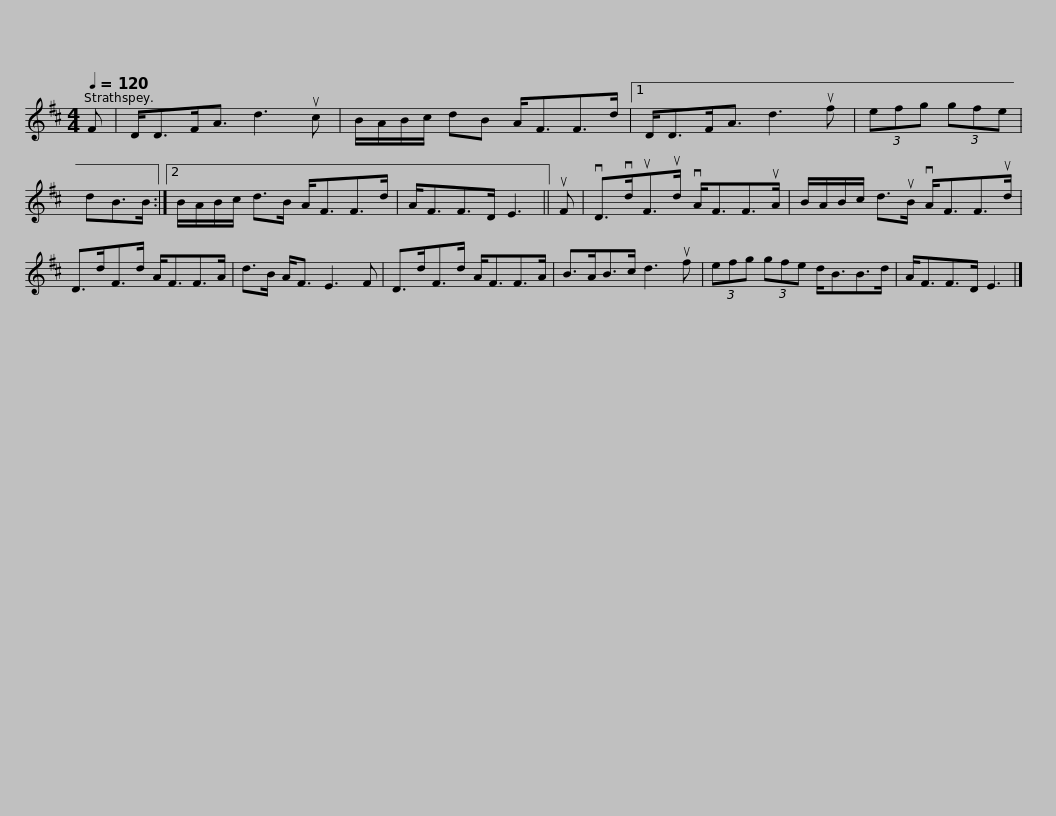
X:1
L:1/8
Q:1/4=120
M:4/4
I:linebreak $
K:D
V:1 treble
V:1
 F | D<DF<A d3 uc | B/A/B/c/ dB A<FF>d |1 D<DF<A d3 uf | (3efg (3gfe | %5
 dB>B :|2$ B/A/B/c/ d>B A<FF>d | A<FF>D E3 || uF | vD>vduF>ud vA<FF>uA | %10
 B/A/B/c/ d>uB vA<FF>ud |$ D>dF>d A<FF>A | d>B A<F E3 F | D>dF>d A<FF>A | B>AB>c d3 uf | %15
 (3efg (3gfe d<BB>d |$ A<FF>D E3 |] %17
